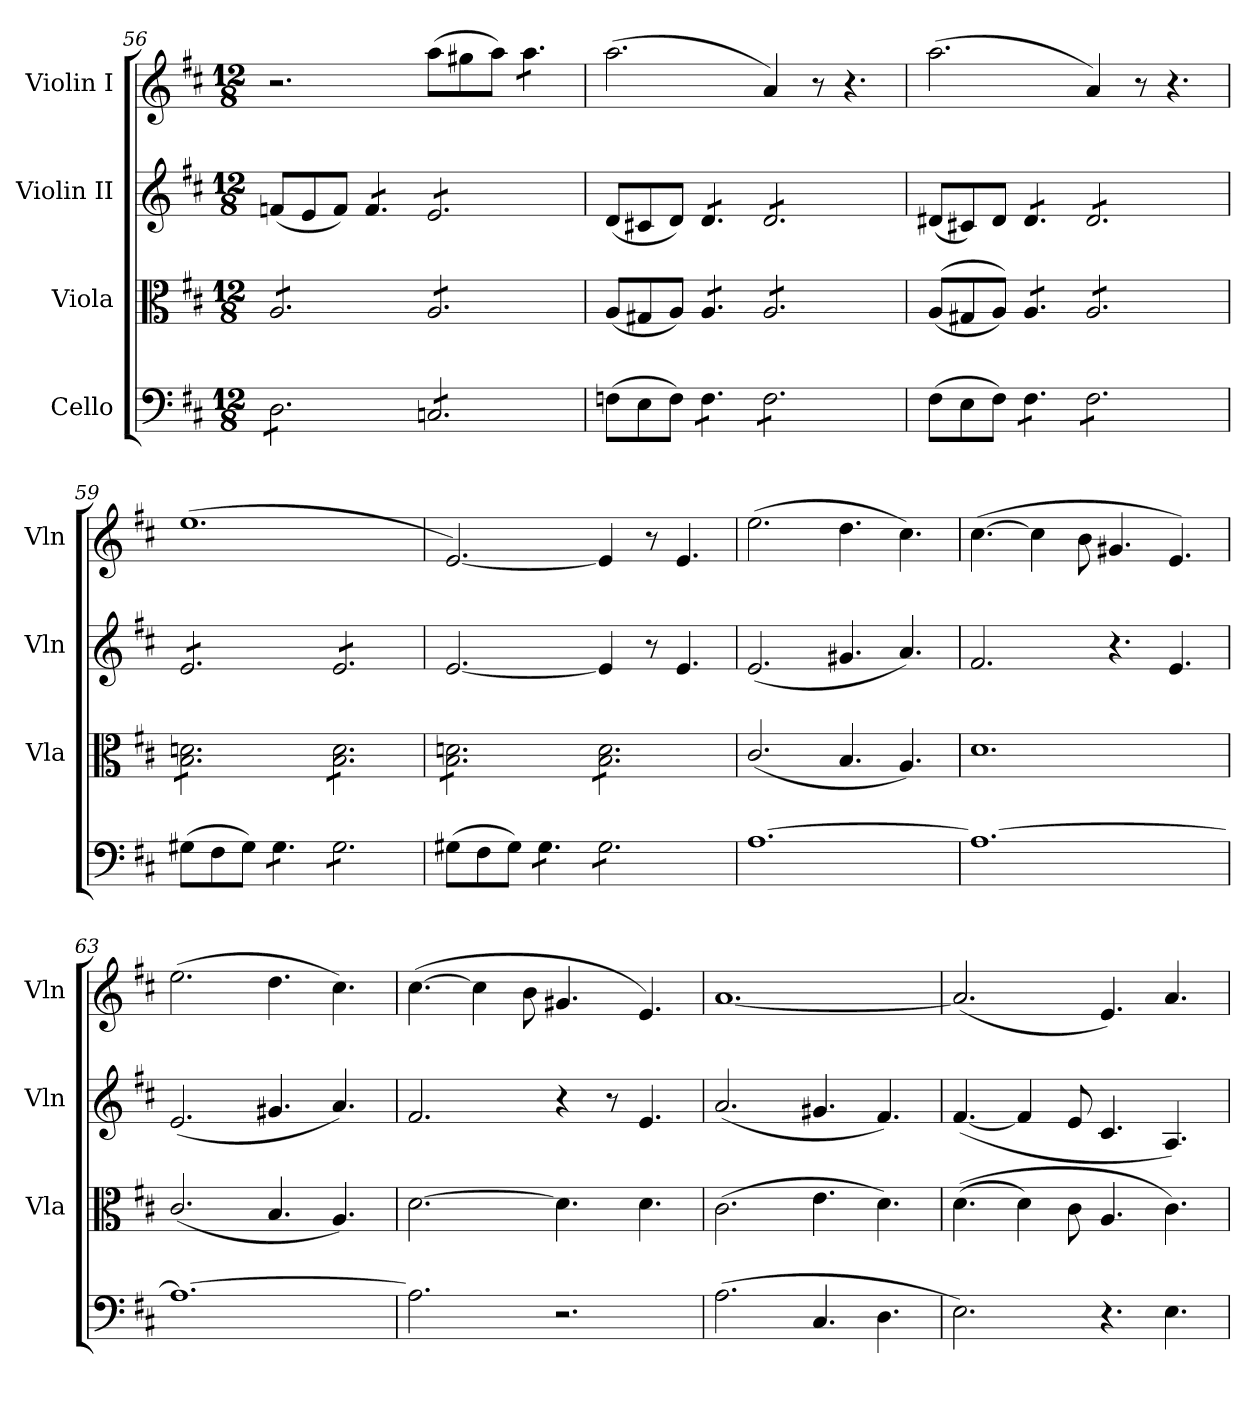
**kern	**kern	**kern	**kern
*part4	*part3	*part2	*part1
*staff4	*staff3	*staff2	*staff1
*I"Cello	*I"Viola	*I"Violin II	*I"Violin I
*	*I'Vla	*I'Vln	*I'Vln
*clefF4	*clefC3	*clefG2	*clefG2
*k[f#c#]	*k[f#c#]	*k[f#c#]	*k[f#c#]
*M12/8	*M12/8	*M12/8	*M12/8
=56	=56	=56	=56
*tremolo	*	*	*
*	*tremolo	*	*
8D\L	8A/L	(<8fn/L	2.r
8D\	8A/	8e/	.
8D\	8A/	8f/J)	.
*	*	*tremolo	*
8D\	8A/	8f/L	.
8D\	8A/	8f/	.
8D\J	8A/J	8f/J	.
8Cn/L	8A/L	8e/L	(>8aa\L
8Cn/	8A/	8e/	8gg#X\
8Cn/	8A/	8e/	8aa\J)
*	*	*	*tremolo
8Cn/	8A/	8e/	8aa\L
8Cn/	8A/	8e/	8aa\
8Cn/J	8A/J	8e/J	8aa\J
*	*	*	*Xtremolo
*	*	*Xtremolo	*
*	*Xtremolo	*	*
*Xtremolo	*	*	*
=57	=57	=57	=57
(>8Fn\L	(<8A/L	(<8d/L	(>2.aa\
8E\	8G#X/	8c#X/	.
8F\J)	8A/J)	8d/J)	.
*tremolo	*	*	*
*	*tremolo	*	*
*	*	*tremolo	*
8F\L	8A/L	8d/L	.
8F\	8A/	8d/	.
8F\J	8A/J	8d/J	.
8F\L	8A/L	8d/L	4a/)
8F\	8A/	8d/	.
8F\	8A/	8d/	8r
8F\	8A/	8d/	4.r
8F\	8A/	8d/	.
8F\J	8A/J	8d/J	.
*	*	*Xtremolo	*
*	*Xtremolo	*	*
*Xtremolo	*	*	*
=58	=58	=58	=58
(>8F#\L	(<(<8A/L	(<8d#X/L	(>2.aa\
8E\	8G#X/	8c#X/)	.
8F#\J)	8A/J))	8d#/J	.
*tremolo	*	*	*
*	*tremolo	*	*
*	*	*tremolo	*
8F#\L	8A/L	8d#/L	.
8F#\	8A/	8d#/	.
8F#\J	8A/J	8d#/J	.
8F#\L	8A/L	8d#/L	4a/)
8F#\	8A/	8d#/	.
8F#\	8A/	8d#/	8r
8F#\	8A/	8d#/	4.r
8F#\	8A/	8d#/	.
8F#\J	8A/J	8d#/J	.
*Xtremolo	*	*	*
=59	=59	=59	=59
(>8G#X\L	8B\ 8dn\L	8e/L	(>1.ee
8F#\	8B\ 8dn\	8e/	.
8G#\J)	8B\ 8dn\	8e/	.
*tremolo	*	*	*
8G#\L	8B\ 8dn\	8e/	.
8G#\	8B\ 8dn\	8e/	.
8G#\J	8B\ 8dn\J	8e/J	.
8G#\L	8B\ 8d\L	8e/L	.
8G#\	8B\ 8d\	8e/	.
8G#\	8B\ 8d\	8e/	.
8G#\	8B\ 8d\	8e/	.
8G#\	8B\ 8d\	8e/	.
8G#\J	8B\ 8d\J	8e/J	.
*	*	*Xtremolo	*
*Xtremolo	*	*	*
=60	=60	=60	=60
(>8G#X\L	8B\ 8dn\L	[2.e/	[2.e/)
8F#\	8B\ 8dn\	.	.
8G#\J)	8B\ 8dn\	.	.
*tremolo	*	*	*
8G#\L	8B\ 8dn\	.	.
8G#\	8B\ 8dn\	.	.
8G#\J	8B\ 8dn\J	.	.
8G#\L	8B\ 8d\L	4e/]	4e/]
8G#\	8B\ 8d\	.	.
8G#\	8B\ 8d\	8r	8r
8G#\	8B\ 8d\	4.e/	4.e/
8G#\	8B\ 8d\	.	.
8G#\J	8B\ 8d\J	.	.
*	*Xtremolo	*	*
*Xtremolo	*	*	*
=61	=61	=61	=61
[1.A	(<2.c#/	(<2.e/	(>2.ee\
.	4.B/	4.g#X/	4.dd\
.	4.A/)	4.a/)	4.cc#\)
=62	=62	=62	=62
1.A_	1.d	2.f#/	(>[4.cc#\
.	.	.	4cc#\]
.	.	.	8b\
.	.	4.r	4.g#X/
.	.	4.e/	4.e/)
=63	=63	=63	=63
1.A_	(<2.c#/	(<2.e/	(>2.ee\
.	4.B/	4.g#X/	4.dd\
.	4.A/)	4.a/)	4.cc#\)
!!LO:LB:g=z
=64	=64	=64	=64
2.A\]	[2.d\	2.f#/	(>[4.cc#\
.	.	.	4cc#\]
.	.	.	8b\
2.r	4.d\]	4r	4.g#X/
.	.	8r	.
.	4.d\	4.e/	4.e/)
=65	=65	=65	=65
(>2.A\	(>2.c#\	(<2.a/	[1.a
4.C#/	4.e\	4.g#X/	.
4.D\	4.d\)	4.f#/)	.
=66	=66	=66	=66
2.E\)	(>(>4.d\	(<[4.f#/	(<2.a/]
.	4d\)	4f#/]	.
.	8c#\	8e/	.
4.r	4.A/	4.c#/	4.e/)
4.E\	4.c#\)	4.A/)	4.a/
=	=	=	=
*-	*-	*-	*-
